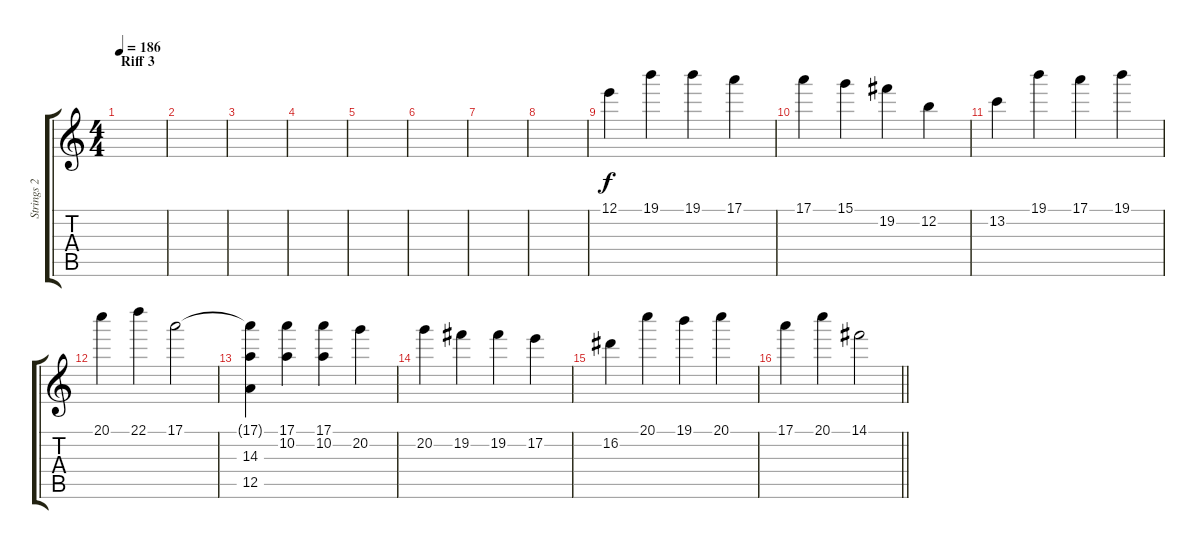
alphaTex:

\track ("Strings 2" "Strings 2") {instrument acousticguitarnylon}
\staff {score tabs}
\tuning (E4 B3 G3 D3 A2 E2) {hide}
\ts (4 4)
\section ("" "Riff 3")
\tempo 186
\clef g2
\ks c
|
|
|
|
|
|
|
|
12.1.4{volume 10 instrument brightacousticpiano} 19.1.4 19.1.4 17.1.4 |
17.1.4 15.1.4 19.2.4 12.2.4 |
13.2.4 19.1.4 17.1.4 19.1.4 |
20.1.4 22.1.4 17.1.2 |
(17.1{t} 14.3 12.5).4 (17.1 10.2).4 (17.1 10.2).4 20.2.4 |
20.2.4 19.2.4 19.2.4 17.2.4 |
16.2.4 20.1.4 19.1.4 20.1.4 |
\barLineRight lightlight
17.1.4 20.1.4 14.1.2
